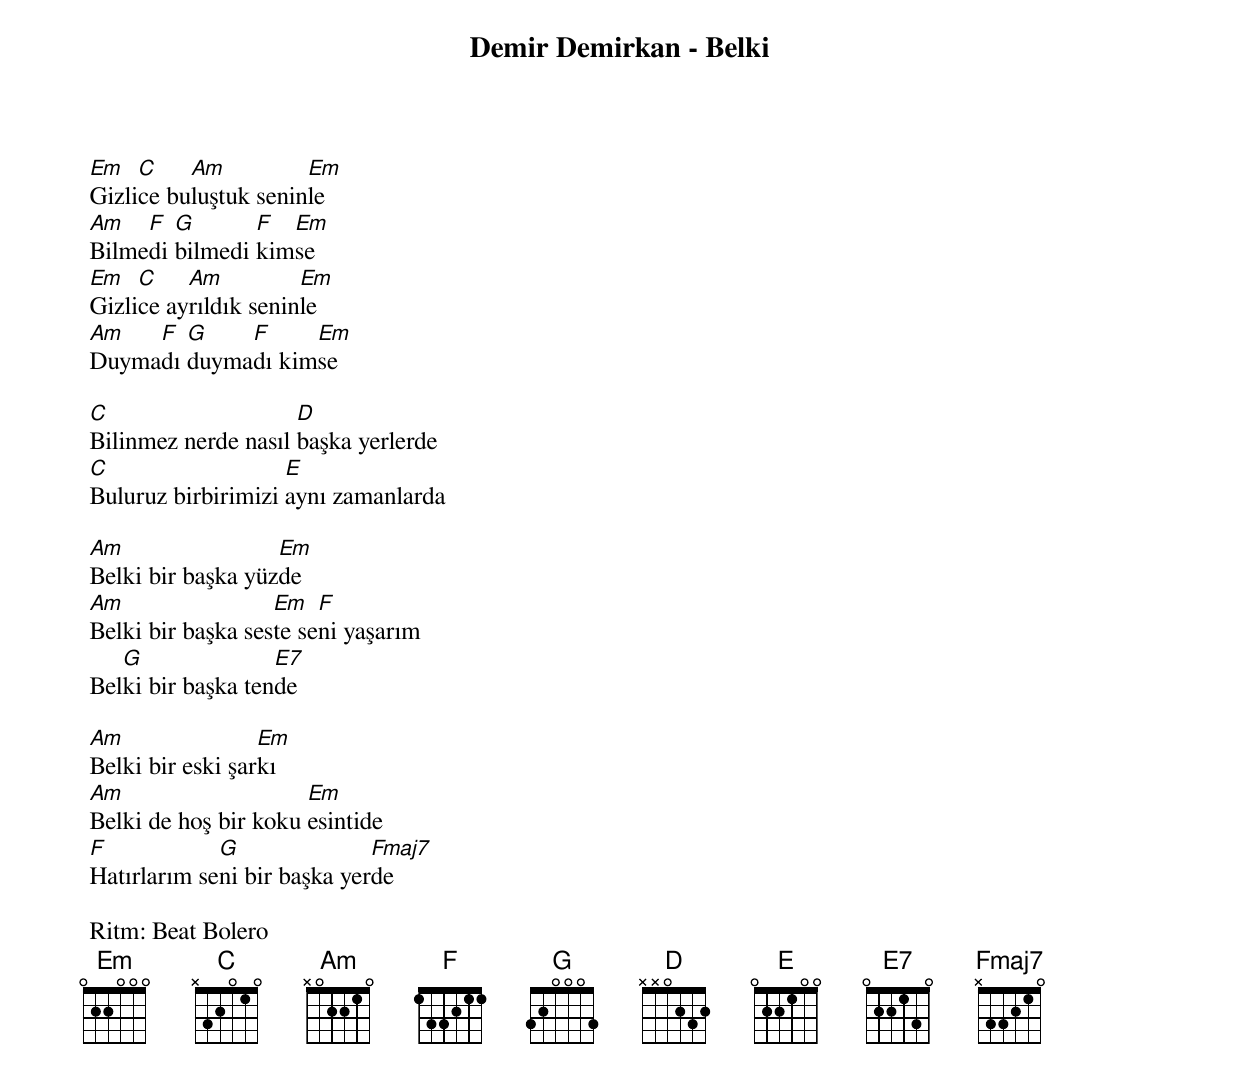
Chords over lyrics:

 Demir Demirkan - Belki

 Em   C    Am          Em
 Gizlice buluştuk seninle
 Am   F  G       F  Em
 Bilmedi bilmedi kimse
 Em   C    Am          Em
 Gizlice ayrıldık seninle
 Am   F  G    F     Em
 Duymadı duymadı kimse

 C                    D
 Bilinmez nerde nasıl başka yerlerde
 C                   E
 Buluruz birbirimizi aynı zamanlarda

 Am                 Em
 Belki bir başka yüzde
 Am                 Em   F
 Belki bir başka seste seni yaşarım
    G               E7
 Belki bir başka tende

 Am                Em
 Belki bir eski şarkı
 Am                    Em
 Belki de hoş bir koku esintide
 F            G               Fmaj7
 Hatırlarım seni bir başka yerde

 Ritm: Beat Bolero
